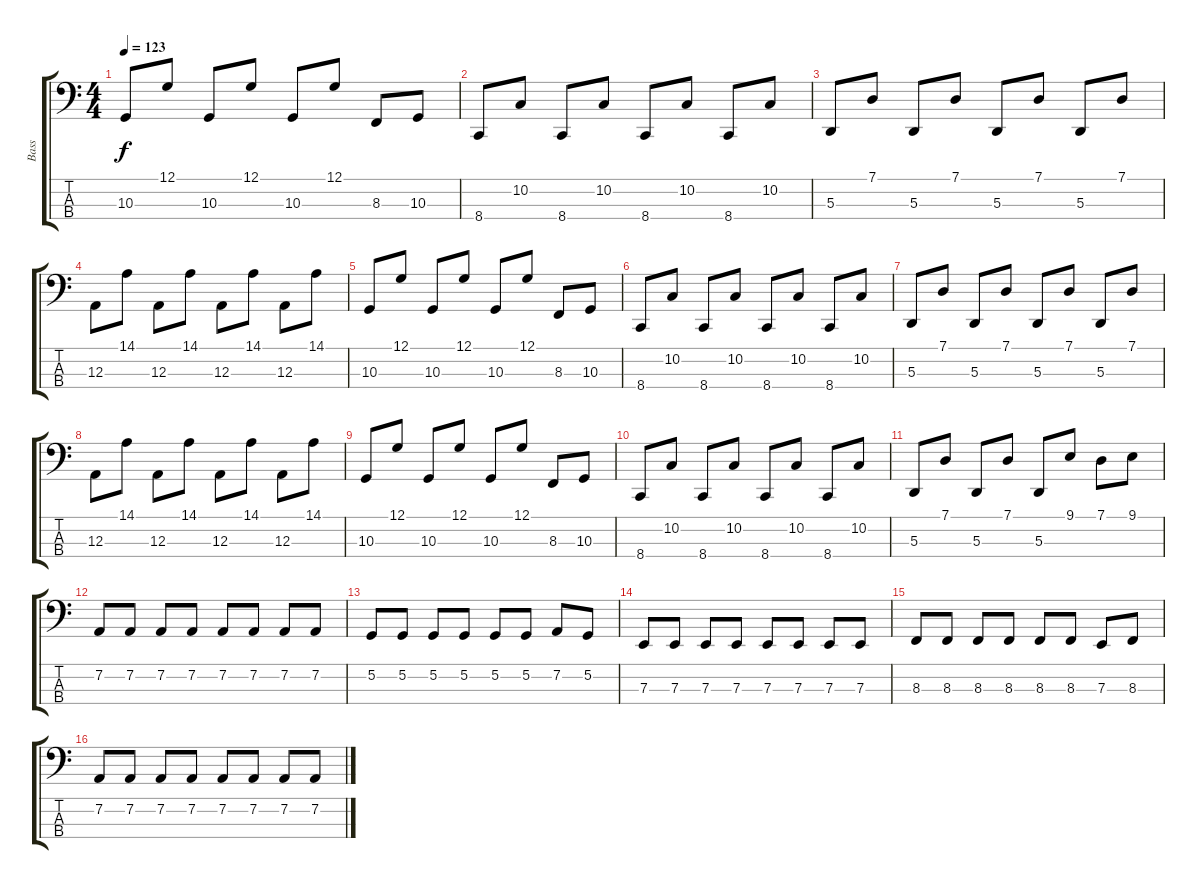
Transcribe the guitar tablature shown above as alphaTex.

\track ("Bass" "Bass") {instrument slapbass1}
\staff {score tabs}
\tuning (G1 D1 A0 E0) {hide}
\ts (4 4)
\tempo 123
\clef f4
\ks c
10.3.8{dy f} 12.1.8 10.3.8 12.1.8 10.3.8 12.1.8 8.3.8 10.3.8 |
8.4.8 10.2.8 8.4.8 10.2.8 8.4.8 10.2.8 8.4.8 10.2.8 |
5.3.8 7.1.8 5.3.8 7.1.8 5.3.8 7.1.8 5.3.8 7.1.8 |
12.3.8 14.1.8 12.3.8 14.1.8 12.3.8 14.1.8 12.3.8 14.1.8 |
10.3.8 12.1.8 10.3.8 12.1.8 10.3.8 12.1.8 8.3.8 10.3.8 |
8.4.8 10.2.8 8.4.8 10.2.8 8.4.8 10.2.8 8.4.8 10.2.8 |
5.3.8 7.1.8 5.3.8 7.1.8 5.3.8 7.1.8 5.3.8 7.1.8 |
12.3.8 14.1.8 12.3.8 14.1.8 12.3.8 14.1.8 12.3.8 14.1.8 |
10.3.8 12.1.8 10.3.8 12.1.8 10.3.8 12.1.8 8.3.8 10.3.8 |
8.4.8 10.2.8 8.4.8 10.2.8 8.4.8 10.2.8 8.4.8 10.2.8 |
5.3.8 7.1.8 5.3.8 7.1.8 5.3.8 9.1.8 7.1.8 9.1.8 |
7.2.8 7.2.8 7.2.8 7.2.8 7.2.8 7.2.8 7.2.8 7.2.8 |
5.2.8 5.2.8 5.2.8 5.2.8 5.2.8 5.2.8 7.2.8 5.2.8 |
7.3.8 7.3.8 7.3.8 7.3.8 7.3.8 7.3.8 7.3.8 7.3.8 |
8.3.8 8.3.8 8.3.8 8.3.8 8.3.8 8.3.8 7.3.8 8.3.8 |
7.2.8 7.2.8 7.2.8 7.2.8 7.2.8 7.2.8 7.2.8 7.2.8
